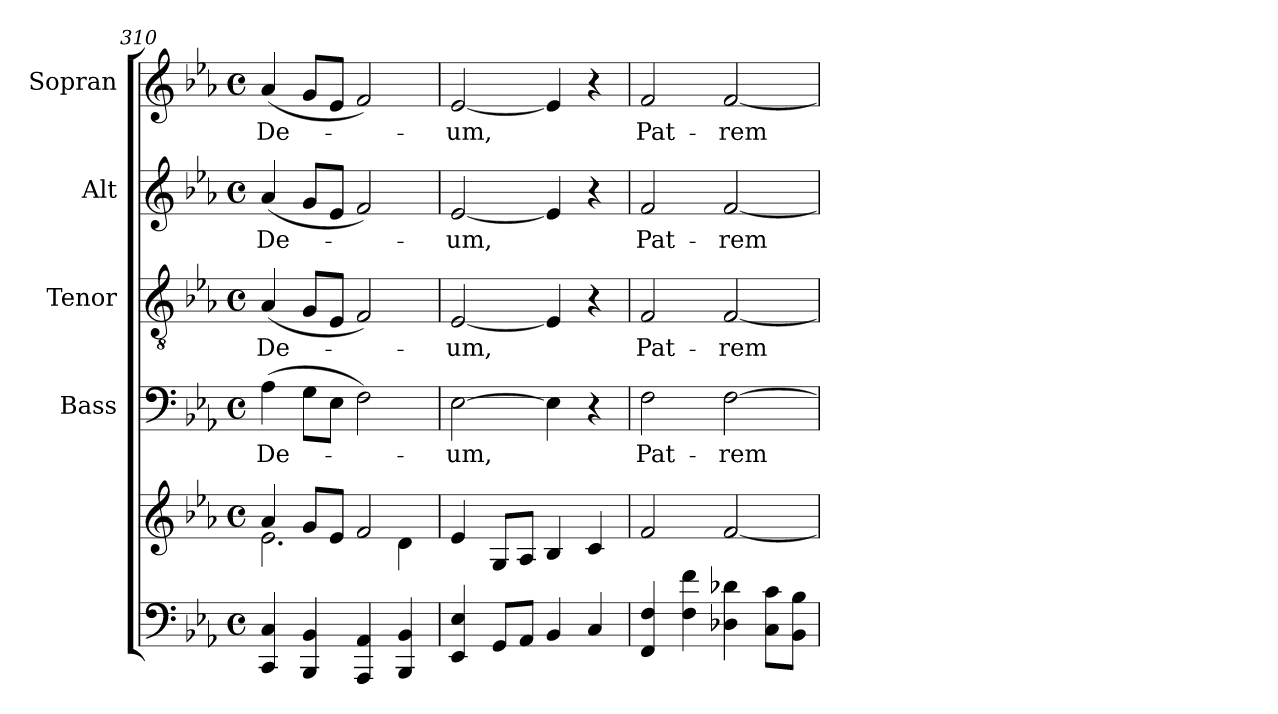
**kern	**kern	**kern	**text	**kern	**text	**kern	**text	**kern	**text
*part5	*part5	*part4	*part4	*part3	*part3	*part2	*part2	*part1	*part1
*staff6	*staff5	*staff4	*staff4	*staff3	*staff3	*staff2	*staff2	*staff1	*staff1
*	*	*I"Bass	*	*I"Tenor	*	*I"Alt	*	*I"Sopran	*
*	*	*I'B.	*	*I'T.	*	*I'A.	*	*I'S.	*
!!LO:LB:g=z
*clefF4	*clefG2	*clefF4	*	*clefGv2	*	*clefG2	*	*clefG2	*
*k[b-e-a-]	*k[b-e-a-]	*k[b-e-a-]	*	*k[b-e-a-]	*	*k[b-e-a-]	*	*k[b-e-a-]	*
*E-:	*E-:	*E-:	*	*E-:	*	*E-:	*	*E-:	*
*M4/4	*M4/4	*M4/4	*	*M4/4	*	*M4/4	*	*M4/4	*
*met(c)	*met(c)	*met(c)	*	*met(c)	*	*met(c)	*	*met(c)	*
=310	=310	=310	=310	=310	=310	=310	=310	=310	=310
*	*^	*	*	*	*	*	*	*	*
!	!	!	!	!LO:LY:b	!	!LO:LY:b	!	!LO:LY:b	!	!LO:LY:b
4CC/ 4C/	4a-/	2.e-\	(>4A-\	De-	(<4A-/	De-	(<4a-/	De-	(<4a-/	De-
4BBB-/ 4BB-/	8g/L	.	8G\L	.	8G/L	.	8g/L	.	8g/L	.
.	8e-/J	.	8E-\J	.	8E-/J	.	8e-/J	.	8e-/J	.
4AAA-/ 4AA-/	2f/	.	2F\)	.	2F/)	.	2f/)	.	2f/)	.
4BBB-/ 4BB-/	.	4d\	.	.	.	.	.	.	.	.
=311	=311	=311	=311	=311	=311	=311	=311	=311	=311	=311
!	!	!	!	!LO:LY:b	!	!LO:LY:b	!	!LO:LY:b	!	!LO:LY:b
*	*v	*v	*	*	*	*	*	*	*	*
4EE-/ 4E-/	4e-/	[2E-\	-um,	[2E-/	-um,	[2e-/	-um,	[2e-/	-um,
8GG/L	8G/L	.	.	.	.	.	.	.	.
8AA-/J	8A-/J	.	.	.	.	.	.	.	.
4BB-/	4B-/	4E-\]	.	4E-/]	.	4e-/]	.	4e-/]	.
4C/	4c/	4r	.	4r	.	4r	.	4r	.
=312	=312	=312	=312	=312	=312	=312	=312	=312	=312
!	!	!	!LO:LY:b	!	!LO:LY:b	!	!LO:LY:b	!	!LO:LY:b
4FF/ 4F/	2f/	2F\	Pat-	2F/	Pat-	2f/	Pat-	2f/	Pat-
4F\ 4f\	.	.	.	.	.	.	.	.	.
!	!	!	!LO:LY:b	!	!LO:LY:b	!	!LO:LY:b	!	!LO:LY:b
4D-X\ 4d-X\	[2f/	[2F\	-rem	[2F/	-rem	[2f/	-rem	[2f/	-rem
8C\ 8c\L	.	.	.	.	.	.	.	.	.
8BB-\ 8B-\J	.	.	.	.	.	.	.	.	.
=	=	=	=	=	=	=	=	=	=
*-	*-	*-	*-	*-	*-	*-	*-	*-	*-
